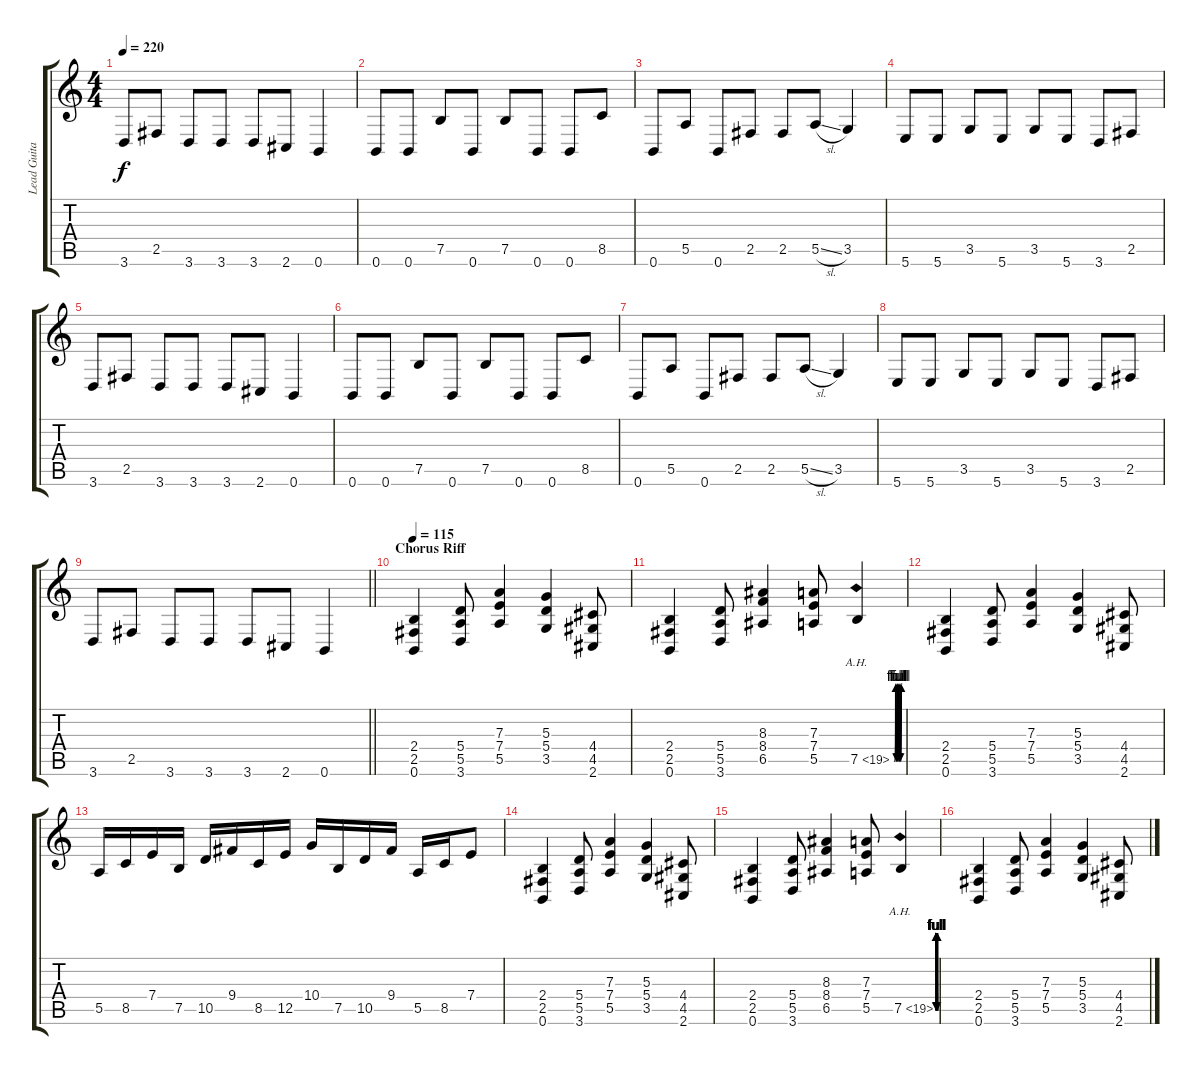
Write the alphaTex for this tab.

\track ("Lead Guitar" "Lead Guita") {instrument distortionguitar}
\staff {score tabs}
\tuning (B3 Gb3 D3 A2 E2 B1) {hide}
\ts (4 4)
\tempo 220
\clef g2
\ks c
3.6.8{dy f} 2.5.8 3.6.8 3.6.8 3.6.8 2.6.8 0.6.4 |
0.6.8 0.6.8 7.5.8 0.6.8 7.5.8 0.6.8 0.6.8 8.5.8 |
0.6.8 5.5.8 0.6.8 2.5.8 2.5.8 5.5{sl}.8 3.5.4 |
5.6.8 5.6.8 3.5.8 5.6.8 3.5.8 5.6.8 3.6.8 2.5.8 |
3.6.8 2.5.8 3.6.8 3.6.8 3.6.8 2.6.8 0.6.4 |
0.6.8 0.6.8 7.5.8 0.6.8 7.5.8 0.6.8 0.6.8 8.5.8 |
0.6.8 5.5.8 0.6.8 2.5.8 2.5.8 5.5{sl}.8 3.5.4 |
5.6.8 5.6.8 3.5.8 5.6.8 3.5.8 5.6.8 3.6.8 2.5.8 |
\barLineRight lightlight
3.6.8 2.5.8 3.6.8 3.6.8 3.6.8 2.6.8 0.6.4 |
\section ("" "Chorus Riff")
\tempo 115
(2.4 2.5 0.6).4 (5.4 5.5 3.6).8 (7.3 7.4 5.5).4 (5.3 5.4 3.5).4 (4.4 4.5 2.6).8 |
(2.4 2.5 0.6).4 (5.4 5.5 3.6).8 (8.3 8.4 6.5).4 (7.3 7.4 5.5).8 7.5{be (custom 0 0 10 4 15 0 21 4 25 0 33 4 36 0 42 4 46 0 53 4 60 4) ah 12}.4 |
(2.4 2.5 0.6).4 (5.4 5.5 3.6).8 (7.3 7.4 5.5).4 (5.3 5.4 3.5).4 (4.4 4.5 2.6).8 |
5.5.16 8.5.16 7.4.16 7.5.16 10.5.16 9.4.16 8.5.16 12.5.16 10.4.16 7.5.16 10.5.16 9.4.16 5.5.16 8.5.16 7.4.8 |
(2.4 2.5 0.6).4 (5.4 5.5 3.6).8 (7.3 7.4 5.5).4 (5.3 5.4 3.5).4 (4.4 4.5 2.6).8 |
(2.4 2.5 0.6).4 (5.4 5.5 3.6).8 (8.3 8.4 6.5).4 (7.3 7.4 5.5).8 7.5{be (custom 0 0 10 4 15 0 21 4 25 0 33 4 36 0 42 4 46 0 53 4 60 4) ah 12}.4 |
(2.4 2.5 0.6).4 (5.4 5.5 3.6).8 (7.3 7.4 5.5).4 (5.3 5.4 3.5).4 (4.4 4.5 2.6).8
